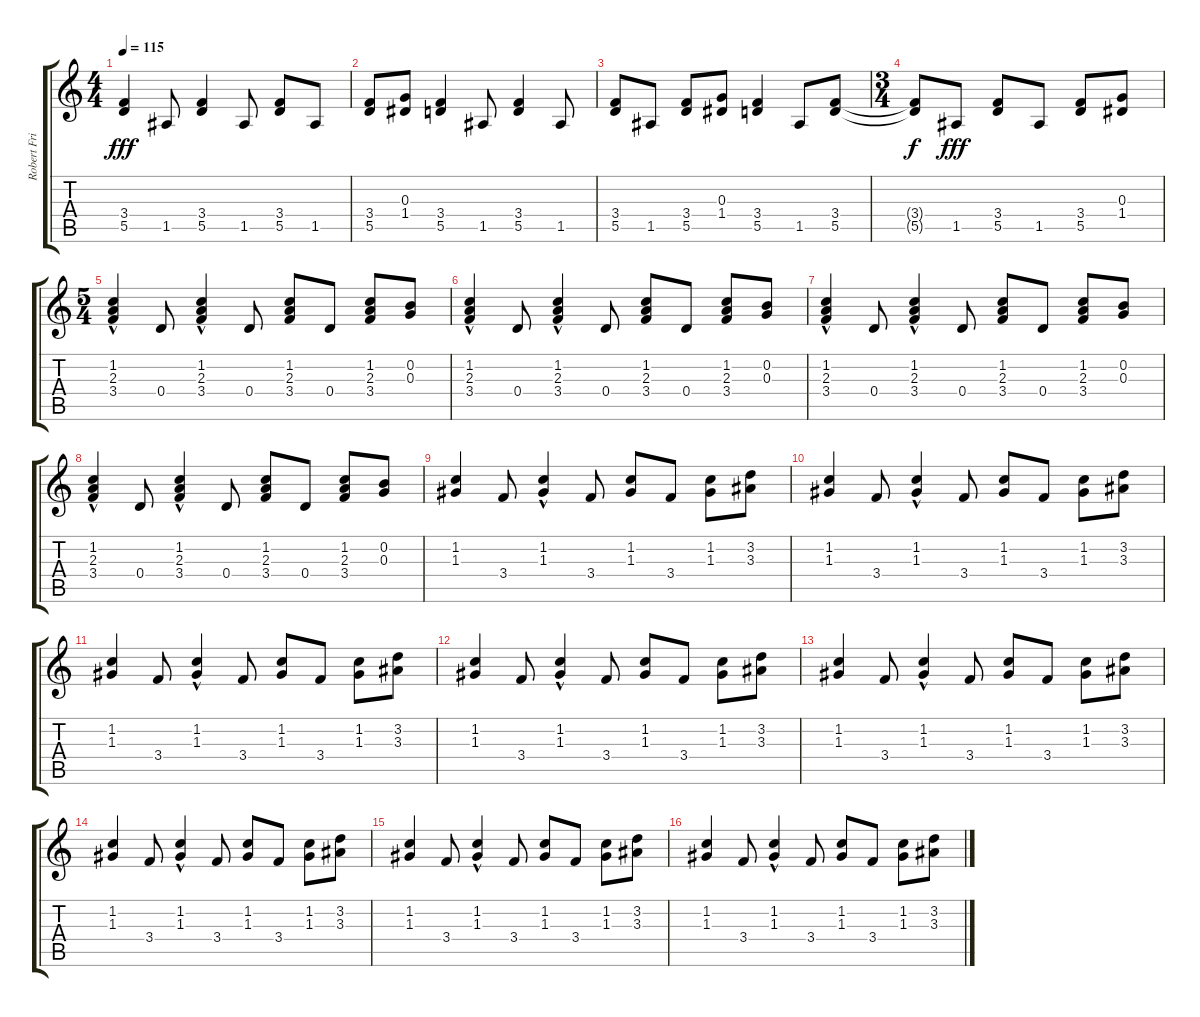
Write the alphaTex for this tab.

\track ("Robert Fripp Guitar" "Robert Fri") {instrument electricguitarmuted}
\staff {score tabs}
\tuning (E4 B3 G3 D3 A2 E2) {hide}
\ts (4 4)
\tempo 115
\clef g2
\ks c
(3.4 5.5).4{dy fff} 1.5.8 (3.4 5.5).4 1.5.8 (3.4 5.5).8 1.5.8 |
(3.4 5.5).8 (0.3 1.4).8 (3.4 5.5).4 1.5.8 (3.4 5.5).4 1.5.8 |
(3.4 5.5).8 1.5.8 (3.4 5.5).8 (0.3 1.4).8 (3.4 5.5).4 1.5.8 (3.4 5.5).8 |
\ts (3 4)
(3.4{t} 5.5{t}).8{dy f} 1.5.8{dy fff} (3.4 5.5).8 1.5.8 (3.4 5.5).8 (0.3 1.4).8 |
\ts (5 4)
(1.2{hac} 2.3{hac} 3.4).4 0.4.8 (1.2{hac} 2.3{hac} 3.4).4 0.4.8 (1.2 2.3 3.4).8 0.4.8 (1.2 2.3 3.4).8 (0.2 0.3).8 |
(1.2{hac} 2.3{hac} 3.4).4 0.4.8 (1.2{hac} 2.3{hac} 3.4).4 0.4.8 (1.2 2.3 3.4).8 0.4.8 (1.2 2.3 3.4).8 (0.2 0.3).8 |
(1.2{hac} 2.3{hac} 3.4).4 0.4.8 (1.2{hac} 2.3{hac} 3.4).4 0.4.8 (1.2 2.3 3.4).8 0.4.8 (1.2 2.3 3.4).8 (0.2 0.3).8 |
(1.2{hac} 2.3{hac} 3.4).4 0.4.8 (1.2{hac} 2.3{hac} 3.4).4 0.4.8 (1.2 2.3 3.4).8 0.4.8 (1.2 2.3 3.4).8 (0.2 0.3).8 |
(1.2 1.3).4 3.4.8 (1.2{hac} 1.3{hac}).4 3.4.8 (1.2 1.3).8 3.4.8 (1.2 1.3).8 (3.2 3.3).8 |
(1.2 1.3).4 3.4.8 (1.2{hac} 1.3{hac}).4 3.4.8 (1.2 1.3).8 3.4.8 (1.2 1.3).8 (3.2 3.3).8 |
(1.2 1.3).4 3.4.8 (1.2{hac} 1.3{hac}).4 3.4.8 (1.2 1.3).8 3.4.8 (1.2 1.3).8 (3.2 3.3).8 |
(1.2 1.3).4 3.4.8 (1.2{hac} 1.3{hac}).4 3.4.8 (1.2 1.3).8 3.4.8 (1.2 1.3).8 (3.2 3.3).8 |
(1.2 1.3).4 3.4.8 (1.2{hac} 1.3{hac}).4 3.4.8 (1.2 1.3).8 3.4.8 (1.2 1.3).8 (3.2 3.3).8 |
(1.2 1.3).4 3.4.8 (1.2{hac} 1.3{hac}).4 3.4.8 (1.2 1.3).8 3.4.8 (1.2 1.3).8 (3.2 3.3).8 |
(1.2 1.3).4 3.4.8 (1.2{hac} 1.3{hac}).4 3.4.8 (1.2 1.3).8 3.4.8 (1.2 1.3).8 (3.2 3.3).8 |
(1.2 1.3).4 3.4.8 (1.2{hac} 1.3{hac}).4 3.4.8 (1.2 1.3).8 3.4.8 (1.2 1.3).8 (3.2 3.3).8
